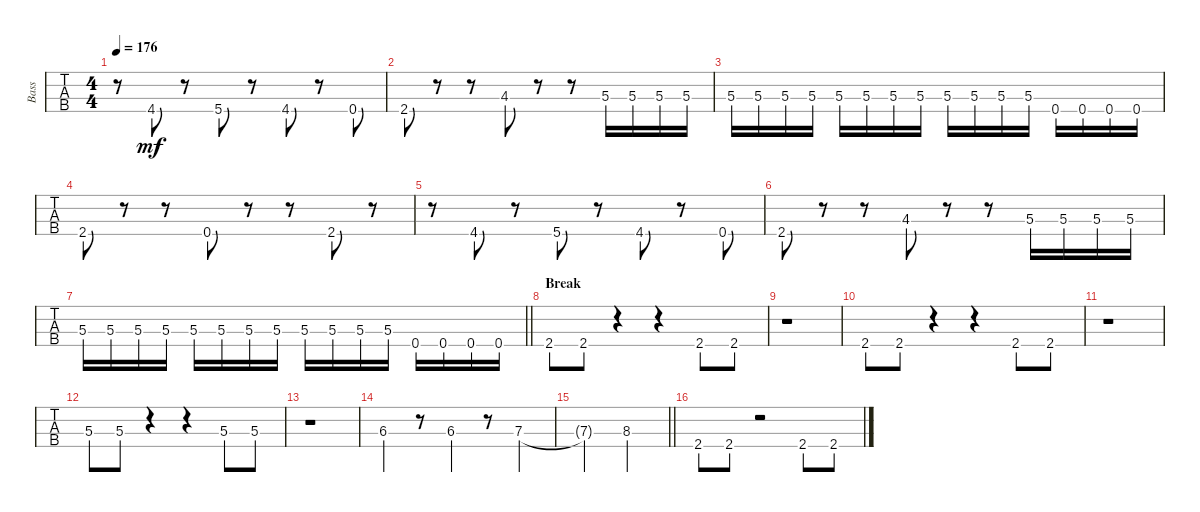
\track ("Bass" "Bass") {instrument electricbassfinger}
\staff {tabs}
\tuning (G2 D2 A1 E1) {hide}
\ts (4 4)
\tempo 176
\clef f4
\ks f#minor
r.8{dy mf} 4.4.8 r.8 5.4.8 r.8 4.4.8 r.8 0.4.8 |
2.4.8 r.8 r.8 4.3.8 r.8 r.8 5.3.16 5.3.16 5.3.16 5.3.16 |
5.3.16 5.3.16 5.3.16 5.3.16 5.3.16 5.3.16 5.3.16 5.3.16 5.3.16 5.3.16 5.3.16 5.3.16 0.4.16 0.4.16 0.4.16 0.4.16 |
2.4.8 r.8 r.8 0.4.8 r.8 r.8 2.4.8 r.8 |
r.8 4.4.8 r.8 5.4.8 r.8 4.4.8 r.8 0.4.8 |
2.4.8 r.8 r.8 4.3.8 r.8 r.8 5.3.16 5.3.16 5.3.16 5.3.16 |
\barLineRight lightlight
5.3.16 5.3.16 5.3.16 5.3.16 5.3.16 5.3.16 5.3.16 5.3.16 5.3.16 5.3.16 5.3.16 5.3.16 0.4.16 0.4.16 0.4.16 0.4.16 |
\section ("" "Break")
2.4.8 2.4.8 r.4 r.4 2.4.8 2.4.8 |
r.1 |
2.4.8 2.4.8 r.4 r.4 2.4.8 2.4.8 |
r.1 |
5.3.8 5.3.8 r.4 r.4 5.3.8 5.3.8 |
r.1 |
6.3{st}.4 r.8 6.3{st}.4 r.8 7.3.4 |
\barLineRight lightlight
7.3{t}.2 8.3.2 |
\section ("" "")
2.4.8 2.4.8 r.2 2.4.8 2.4.8
